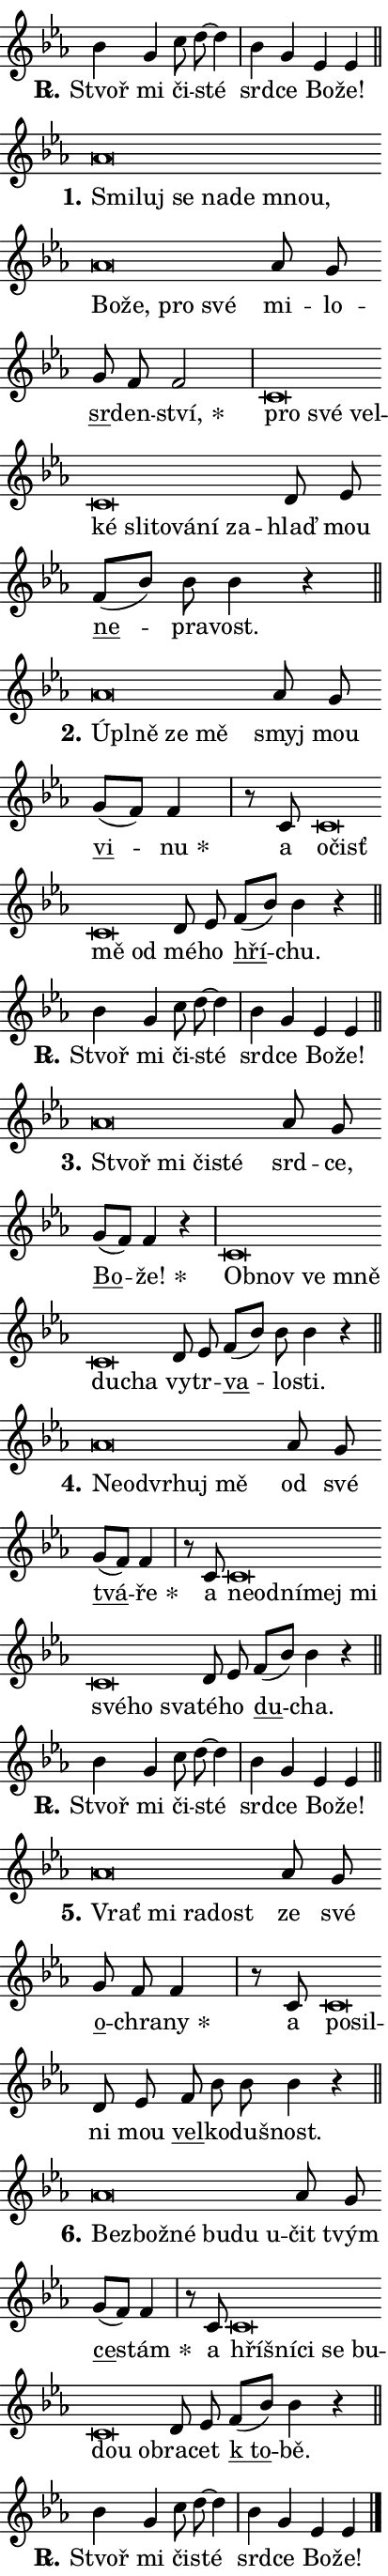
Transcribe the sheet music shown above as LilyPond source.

\version "2.24.0"
\header { tagline = "" }
\paper {
  indent = 0\cm
  top-margin = 0\cm
  right-margin = 0.13\cm % to fit lyric hyphens
  bottom-margin = 0\cm
  left-margin = 0\cm
  paper-width = 7\cm
  page-breaking = #ly:one-page-breaking
  system-system-spacing.basic-distance = #11
  score-system-spacing.basic-distance = #11
  ragged-last = ##f
}


%% Author: Thomas Morley
%% https://lists.gnu.org/archive/html/lilypond-user/2020-05/msg00002.html
#(define (line-position grob)
"Returns position of @var[grob} in current system:
   @code{'start}, if at first time-step
   @code{'end}, if at last time-step
   @code{'middle} otherwise
"
  (let* ((col (ly:item-get-column grob))
         (ln (ly:grob-object col 'left-neighbor))
         (rn (ly:grob-object col 'right-neighbor))
         (col-to-check-left (if (ly:grob? ln) ln col))
         (col-to-check-right (if (ly:grob? rn) rn col))
         (break-dir-left
           (and
             (ly:grob-property col-to-check-left 'non-musical #f)
             (ly:item-break-dir col-to-check-left)))
         (break-dir-right
           (and
             (ly:grob-property col-to-check-right 'non-musical #f)
             (ly:item-break-dir col-to-check-right))))
        (cond ((eqv? 1 break-dir-left) 'start)
              ((eqv? -1 break-dir-right) 'end)
              (else 'middle))))

#(define (tranparent-at-line-position vctor)
  (lambda (grob)
  "Relying on @code{line-position} select the relevant enry from @var{vctor}.
Used to determine transparency,"
    (case (line-position grob)
      ((end) (not (vector-ref vctor 0)))
      ((middle) (not (vector-ref vctor 1)))
      ((start) (not (vector-ref vctor 2))))))

noteHeadBreakVisibility =
#(define-music-function (break-visibility)(vector?)
"Makes @code{NoteHead}s transparent relying on @var{break-visibility}"
#{
  \override NoteHead.transparent =
    #(tranparent-at-line-position break-visibility)
#})

#(define delete-ledgers-for-transparent-note-heads
  (lambda (grob)
    "Reads whether a @code{NoteHead} is transparent.
If so this @code{NoteHead} is removed from @code{'note-heads} from
@var{grob}, which is supposed to be @code{LedgerLineSpanner}.
As a result ledgers are not printed for this @code{NoteHead}"
    (let* ((nhds-array (ly:grob-object grob 'note-heads))
           (nhds-list
             (if (ly:grob-array? nhds-array)
                 (ly:grob-array->list nhds-array)
                 '()))
           ;; Relies on the transparent-property being done before
           ;; Staff.LedgerLineSpanner.after-line-breaking is executed.
           ;; This is fragile ...
           (to-keep
             (remove
               (lambda (nhd)
                 (ly:grob-property nhd 'transparent #f))
               nhds-list)))
      ;; TODO find a better method to iterate over grob-arrays, similiar
      ;; to filter/remove etc for lists
      ;; For now rebuilt from scratch
      (set! (ly:grob-object grob 'note-heads)  '())
      (for-each
        (lambda (nhd)
          (ly:pointer-group-interface::add-grob grob 'note-heads nhd))
        to-keep))))

squashNotes = {
  \override NoteHead.X-extent = #'(-0.2 . 0.2)
  \override NoteHead.Y-extent = #'(-0.75 . 0)
  \override NoteHead.stencil =
    #(lambda (grob)
       (let ((pos (ly:grob-property grob 'staff-position)))
         (begin
           (if (< pos -7) (display "ERROR: Lower brevis then expected\n") (display ""))
           (if (<= pos -6) ly:text-interface::print ly:note-head::print))))
}
unSquashNotes = {
  \revert NoteHead.X-extent
  \revert NoteHead.Y-extent
  \revert NoteHead.stencil
}

hideNotes = \noteHeadBreakVisibility #begin-of-line-visible
unHideNotes = \noteHeadBreakVisibility #all-visible

% work-around for resetting accidentals
% https://lilypond.org/doc/v2.23/Documentation/notation/displaying-rhythms#unmetered-music
cadenzaMeasure = {
  \cadenzaOff
  \partial 1024 s1024
  \cadenzaOn
}

#(define-markup-command (accent layout props text) (markup?)
  "Underline accented syllable"
  (interpret-markup layout props
    #{\markup \override #'(offset . 4.3) \underline { #text }#}))

responsum = \markup \concat {
  "R" \hspace #-1.05 \path #0.1 #'((moveto 0 0.07) (lineto 0.9 0.8)) \hspace #0.05 "."
}

spaceSize = #0.6828661417322834 % exact space size for TeX Gyre Schola

\layout {
  \context {
    \Staff
    \remove "Time_signature_engraver"
    \override LedgerLineSpanner.after-line-breaking = #delete-ledgers-for-transparent-note-heads
  }
  \context {
    \Lyrics {
      \override LyricSpace.minimum-distance = \spaceSize
      \override LyricText.font-name = #"TeX Gyre Schola"
      \override LyricText.font-size = 1
      \override StanzaNumber.font-name = #"TeX Gyre Schola Bold"
      \override StanzaNumber.font-size = 1
    }
  }
  \context {
    \Score 
    \override NoteHead.text =
      #(lambda (grob) 
        (let ((pos (ly:grob-property grob 'staff-position)))
          #{\markup {
            \combine
              \halign #-0.55 \raise #(if (= pos -6) 0 0.5) \override #'(thickness . 2) \draw-line #'(3.2 . 0)
              \musicglyph "noteheads.sM1"
          }#}))
  }
}

% magnetic-lyrics.ily
%
%   written by
%     Jean Abou Samra <jean@abou-samra.fr>
%     Werner Lemberg <wl@gnu.org>
%
%   adapted by
%     Jiri Hon <jiri.hon@gmail.com>
%
% Version 2022-Apr-15

% https://www.mail-archive.com/lilypond-user@gnu.org/msg149350.html

#(define (Left_hyphen_pointer_engraver context)
   "Collect syllable-hyphen-syllable occurrences in lyrics and store
them in properties.  This engraver only looks to the left.  For
example, if the lyrics input is @code{foo -- bar}, it does the
following.

@itemize @bullet
@item
Set the @code{text} property of the @code{LyricHyphen} grob between
@q{foo} and @q{bar} to @code{foo}.

@item
Set the @code{left-hyphen} property of the @code{LyricText} grob with
text @q{foo} to the @code{LyricHyphen} grob between @q{foo} and
@q{bar}.
@end itemize

Use this auxiliary engraver in combination with the
@code{lyric-@/text::@/apply-@/magnetic-@/offset!} hook."
   (let ((hyphen #f)
         (text #f))
     (make-engraver
      (acknowledgers
       ((lyric-syllable-interface engraver grob source-engraver)
        (set! text grob)))
      (end-acknowledgers
       ((lyric-hyphen-interface engraver grob source-engraver)
        ;(when (not (grob::has-interface grob 'lyric-space-interface))
          (set! hyphen grob)));)
      ((stop-translation-timestep engraver)
       (when (and text hyphen)
         (ly:grob-set-object! text 'left-hyphen hyphen))
       (set! text #f)
       (set! hyphen #f)))))

#(define (lyric-text::apply-magnetic-offset! grob)
   "If the space between two syllables is less than the value in
property @code{LyricText@/.details@/.squash-threshold}, move the right
syllable to the left so that it gets concatenated with the left
syllable.

Use this function as a hook for
@code{LyricText@/.after-@/line-@/breaking} if the
@code{Left_@/hyphen_@/pointer_@/engraver} is active."
   (let ((hyphen (ly:grob-object grob 'left-hyphen #f)))
     (when hyphen
       (let ((left-text (ly:spanner-bound hyphen LEFT)))
         (when (grob::has-interface left-text 'lyric-syllable-interface)
           (let* ((common (ly:grob-common-refpoint grob left-text X))
                  (this-x-ext (ly:grob-extent grob common X))
                  (left-x-ext
                   (begin
                     ;; Trigger magnetism for left-text.
                     (ly:grob-property left-text 'after-line-breaking)
                     (ly:grob-extent left-text common X)))
                  ;; `delta` is the gap width between two syllables.
                  (delta (- (interval-start this-x-ext)
                            (interval-end left-x-ext)))
                  (details (ly:grob-property grob 'details))
                  (threshold (assoc-get 'squash-threshold details 0.2)))
             (when (< delta threshold)
               (let* (;; We have to manipulate the input text so that
                      ;; ligatures crossing syllable boundaries are not
                      ;; disabled.  For languages based on the Latin
                      ;; script this is essentially a beautification.
                      ;; However, for non-Western scripts it can be a
                      ;; necessity.
                      (lt (ly:grob-property left-text 'text))
                      (rt (ly:grob-property grob 'text))
                      (is-space (grob::has-interface hyphen 'lyric-space-interface))
                      (space (if is-space " " ""))
                      (extra-delta (if is-space spaceSize 0))
                      ;; Append new syllable.
                      (ltrt-space (if (and (string? lt) (string? rt))
                                (string-append lt space rt)
                                (make-concat-markup (list lt space rt))))
                      ;; Right-align `ltrt` to the right side.
                      (ltrt-space-markup (grob-interpret-markup
                               grob
                               (make-translate-markup
                                (cons (interval-length this-x-ext) 0)
                                (make-right-align-markup ltrt-space)))))
                 (begin
                   ;; Don't print `left-text`.
                   (ly:grob-set-property! left-text 'stencil #f)
                   ;; Set text and stencil (which holds all collected
                   ;; syllables so far) and shift it to the left.
                   (ly:grob-set-property! grob 'text ltrt-space)
                   (ly:grob-set-property! grob 'stencil ltrt-space-markup)
                   (ly:grob-translate-axis! grob (- (- delta extra-delta)) X))))))))))


#(define (lyric-hyphen::displace-bounds-first grob)
   ;; Make very sure this callback isn't triggered too early.
   (let ((left (ly:spanner-bound grob LEFT))
         (right (ly:spanner-bound grob RIGHT)))
     (ly:grob-property left 'after-line-breaking)
     (ly:grob-property right 'after-line-breaking)
     (ly:lyric-hyphen::print grob)))

squashThreshold = #0.4

\layout {
  \context {
    \Lyrics
    \consists #Left_hyphen_pointer_engraver
    \override LyricText.after-line-breaking =
      #lyric-text::apply-magnetic-offset!
    \override LyricHyphen.stencil = #lyric-hyphen::displace-bounds-first
    \override LyricText.details.squash-threshold = \squashThreshold
    \override LyricHyphen.minimum-distance = 0
    \override LyricHyphen.minimum-length = \squashThreshold
  }
}

squashText = \override LyricText.details.squash-threshold = 9999
unSquashText = \override LyricText.details.squash-threshold = \squashThreshold

leftText = \override LyricText.self-alignment-X = #LEFT
unLeftText = \revert LyricText.self-alignment-X

starOffset = #(lambda (grob) 
                (let ((x_offset (ly:self-alignment-interface::aligned-on-x-parent grob)))
                  (if (= x_offset 0) 0 (+ x_offset 1.2))))

star = #(define-music-function (syllable)(string?)
"Append star separator at the end of a syllable"
#{
  \once \override LyricText.X-offset = #starOffset
  \lyricmode { \markup {
    #syllable
    \override #'((font-name . "TeX Gyre Schola Bold")) \hspace #0.2 \lower #0.65 \larger "*"
  } }
#})

starAccent = #(define-music-function (syllable)(string?)
"Append star separator at the end of a syllable and make accent"
#{
  \once \override LyricText.X-offset = #starOffset
  \lyricmode { \markup {
    \accent #syllable
    \override #'((font-name . "TeX Gyre Schola Bold")) \hspace #0.2 \lower #0.65 \larger "*"
  } }
#})

breath = #(define-music-function (syllable)(string?)
"Append breathing indicator at the end of a syllable"
#{
  \lyricmode { \markup { #syllable "+" } }
#})

optionalBreath = #(define-music-function (syllable)(string?)
"Append optional breathing indicator at the end of a syllable"
#{
  \lyricmode { \markup { #syllable "(+)" } }
#})


\score {
    <<
        \new Voice = "melody" { \cadenzaOn \key es \major \relative { bes'4 g c8 d8~ d4 \cadenzaMeasure \bar "|" bes4 g \bar "" es es \cadenzaMeasure \bar "||" \break } }
        \new Lyrics \lyricsto "melody" { \lyricmode { \set stanza = \responsum
Stvoř mi či -- sté srd -- ce Bo -- že! } }
    >>
    \layout {}
}

\score {
    <<
        \new Voice = "melody" { \cadenzaOn \key es \major \relative { \squashNotes as'\breve*1/16 \hideNotes \breve*1/16 \bar "" \breve*1/16 \bar "" \breve*1/16 \bar "" \breve*1/16 \bar "" \breve*1/16 \bar "" \breve*1/16 \bar "" \breve*1/16 \bar "" \breve*1/16 \breve*1/16 \bar "" \unHideNotes \unSquashNotes as8 g \bar "" g f f2 \cadenzaMeasure \bar "|" \squashNotes c\breve*1/16 \hideNotes \breve*1/16 \bar "" \breve*1/16 \bar "" \breve*1/16 \bar "" \breve*1/16 \bar "" \breve*1/16 \bar "" \breve*1/16 \bar "" \breve*1/16 \breve*1/16 \bar "" \unHideNotes \unSquashNotes d8 es \bar "" f[( bes)] bes bes4 r \cadenzaMeasure \bar "||" \break } }
        \new Lyrics \lyricsto "melody" { \lyricmode { \set stanza = "1."
\leftText Smi -- \squashText luj se na -- de mnou, Bo -- že, pro své \unLeftText \unSquashText mi -- lo -- \markup \accent sr -- den -- \star ství, \leftText pro \squashText své vel -- ké sli -- to -- vá -- ní za -- \unLeftText \unSquashText hlaď mou \markup \accent ne -- pra -- vost. } }
    >>
    \layout {}
}

\score {
    <<
        \new Voice = "melody" { \cadenzaOn \key es \major \relative { \squashNotes as'\breve*1/16 \hideNotes \breve*1/16 \bar "" \breve*1/16 \breve*1/16 \bar "" \unHideNotes \unSquashNotes as8 g \bar "" g[( f)] f4 \cadenzaMeasure \bar "|" r8 c \squashNotes c\breve*1/16 \hideNotes \breve*1/16 \bar "" \breve*1/16 \breve*1/16 \bar "" \unHideNotes \unSquashNotes d8 es \bar "" f[( bes)] bes4 r \cadenzaMeasure \bar "||" \break } }
        \new Lyrics \lyricsto "melody" { \lyricmode { \set stanza = "2."
\leftText Úpl -- \squashText ně ze mě \unLeftText \unSquashText smyj mou \markup \accent vi -- \star nu a \leftText o -- \squashText čisť mě od \unLeftText \unSquashText mé -- ho \markup \accent hří -- chu. } }
    >>
    \layout {}
}

\score {
    <<
        \new Voice = "melody" { \cadenzaOn \key es \major \relative { bes'4 g c8 d8~ d4 \cadenzaMeasure \bar "|" bes4 g \bar "" es es \cadenzaMeasure \bar "||" \break } }
        \new Lyrics \lyricsto "melody" { \lyricmode { \set stanza = \responsum
Stvoř mi či -- sté srd -- ce Bo -- že! } }
    >>
    \layout {}
}

\score {
    <<
        \new Voice = "melody" { \cadenzaOn \key es \major \relative { \squashNotes as'\breve*1/16 \hideNotes \breve*1/16 \bar "" \breve*1/16 \breve*1/16 \bar "" \unHideNotes \unSquashNotes as8 g \bar "" g[( f)] f4 r \cadenzaMeasure \bar "|" \squashNotes c\breve*1/16 \hideNotes \breve*1/16 \bar "" \breve*1/16 \bar "" \breve*1/16 \bar "" \breve*1/16 \breve*1/16 \bar "" \unHideNotes \unSquashNotes d8 es \bar "" f[( bes)] bes bes4 r \cadenzaMeasure \bar "||" \break } }
        \new Lyrics \lyricsto "melody" { \lyricmode { \set stanza = "3."
\leftText Stvoř \squashText mi či -- sté \unLeftText \unSquashText srd -- ce, \markup \accent Bo -- \star že! \leftText Ob -- \squashText nov ve mně du -- cha \unLeftText \unSquashText vy -- tr -- \markup \accent va -- lo -- sti. } }
    >>
    \layout {}
}

\score {
    <<
        \new Voice = "melody" { \cadenzaOn \key es \major \relative { \squashNotes as'\breve*1/16 \hideNotes \breve*1/16 \bar "" \breve*1/16 \bar "" \breve*1/16 \breve*1/16 \bar "" \unHideNotes \unSquashNotes as8 g \bar "" g[( f)] f4 \cadenzaMeasure \bar "|" r8 c \squashNotes c\breve*1/16 \hideNotes \breve*1/16 \bar "" \breve*1/16 \bar "" \breve*1/16 \bar "" \breve*1/16 \bar "" \breve*1/16 \bar "" \breve*1/16 \breve*1/16 \bar "" \unHideNotes \unSquashNotes d8 es \bar "" f[( bes)] bes4 r \cadenzaMeasure \bar "||" \break } }
        \new Lyrics \lyricsto "melody" { \lyricmode { \set stanza = "4."
\leftText Ne -- \squashText od -- vr -- huj mě \unLeftText \unSquashText od své \markup \accent tvá -- \star ře a \leftText ne -- \squashText od -- ní -- mej mi své -- ho sva -- \unLeftText \unSquashText té -- ho \markup \accent du -- cha. } }
    >>
    \layout {}
}

\score {
    <<
        \new Voice = "melody" { \cadenzaOn \key es \major \relative { bes'4 g c8 d8~ d4 \cadenzaMeasure \bar "|" bes4 g \bar "" es es \cadenzaMeasure \bar "||" \break } }
        \new Lyrics \lyricsto "melody" { \lyricmode { \set stanza = \responsum
Stvoř mi či -- sté srd -- ce Bo -- že! } }
    >>
    \layout {}
}

\score {
    <<
        \new Voice = "melody" { \cadenzaOn \key es \major \relative { \squashNotes as'\breve*1/16 \hideNotes \breve*1/16 \bar "" \breve*1/16 \breve*1/16 \bar "" \unHideNotes \unSquashNotes as8 g \bar "" g f f4 \cadenzaMeasure \bar "|" r8 c \squashNotes c\breve*1/16 \hideNotes \breve*1/16 \bar "" \unHideNotes \unSquashNotes d8 es \bar "" f bes bes bes4 r \cadenzaMeasure \bar "||" \break } }
        \new Lyrics \lyricsto "melody" { \lyricmode { \set stanza = "5."
\leftText Vrať \squashText mi ra -- dost \unLeftText \unSquashText ze své \markup \accent o -- chra -- \star ny a \leftText po -- \squashText sil -- \unLeftText \unSquashText ni mou \markup \accent vel -- ko -- du -- šnost. } }
    >>
    \layout {}
}

\score {
    <<
        \new Voice = "melody" { \cadenzaOn \key es \major \relative { \squashNotes as'\breve*1/16 \hideNotes \breve*1/16 \bar "" \breve*1/16 \bar "" \breve*1/16 \bar "" \breve*1/16 \breve*1/16 \bar "" \unHideNotes \unSquashNotes as8 g \bar "" g[( f)] f4 \cadenzaMeasure \bar "|" r8 c \squashNotes c\breve*1/16 \hideNotes \breve*1/16 \bar "" \breve*1/16 \bar "" \breve*1/16 \bar "" \breve*1/16 \bar "" \breve*1/16 \breve*1/16 \bar "" \unHideNotes \unSquashNotes d8 es \bar "" f[( bes)] bes4 r \cadenzaMeasure \bar "||" \break } }
        \new Lyrics \lyricsto "melody" { \lyricmode { \set stanza = "6."
\leftText Bez -- \squashText bož -- né bu -- du u -- \unLeftText \unSquashText čit tvým \markup \accent ce -- \star stám a \leftText hří -- \squashText šní -- ci se bu -- dou ob -- \unLeftText \unSquashText ra -- cet \markup \accent "k to" -- bě. } }
    >>
    \layout {}
}

\score {
    <<
        \new Voice = "melody" { \cadenzaOn \key es \major \relative { bes'4 g c8 d8~ d4 \cadenzaMeasure \bar "|" bes4 g \bar "" es es \cadenzaMeasure \bar "||" \break } \bar "|." }
        \new Lyrics \lyricsto "melody" { \lyricmode { \set stanza = \responsum
Stvoř mi či -- sté srd -- ce Bo -- že! } }
    >>
    \layout {}
}
